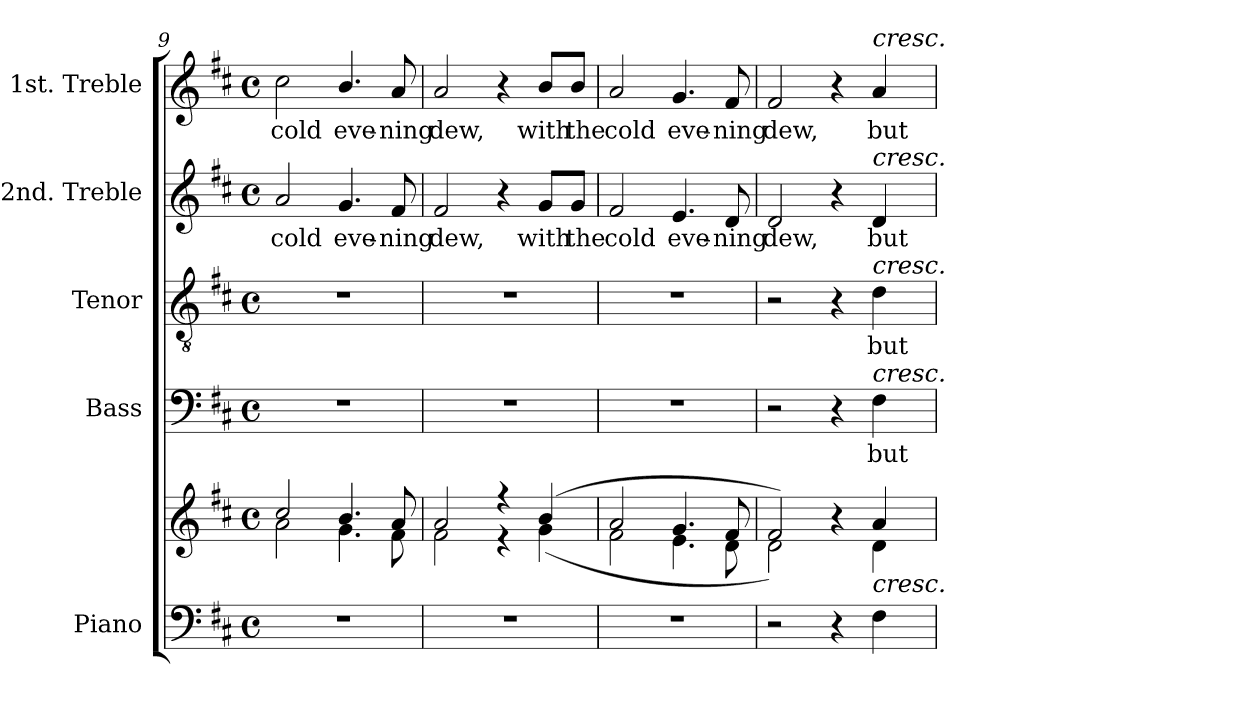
**kern	**kern	**kern	**text	**kern	**text	**kern	**text	**kern	**text
*part5	*part5	*part4	*part4	*part3	*part3	*part2	*part2	*part1	*part1
*staff6	*staff5	*staff4	*staff4	*staff3	*staff3	*staff2	*staff2	*staff1	*staff1
*I"Piano	*	*I"Bass	*	*I"Tenor	*	*I"2nd. Treble	*	*I"1st. Treble	*
*clefF4	*clefG2	*clefF4	*	*clefGv2	*	*clefG2	*	*clefG2	*
*	*	*	*	*ITrd7c12	*	*	*	*	*
*k[f#c#]	*k[f#c#]	*k[f#c#]	*	*k[f#c#]	*	*k[f#c#]	*	*k[f#c#]	*
*D:	*D:	*D:	*	*D:	*	*D:	*	*D:	*
*M4/4	*M4/4	*M4/4	*	*M4/4	*	*M4/4	*	*M4/4	*
*met(c)	*met(c)	*met(c)	*	*met(c)	*	*met(c)	*	*met(c)	*
=9	=9	=9	=9	=9	=9	=9	=9	=9	=9
*	*^	*	*	*	*	*	*	*	*
!	!	!	!	!	!	!	!	!LO:LY:b:color=#000000	!	!
!	!	!	!	!	!	!	!	!	!	!LO:LY:b:color=#000000
1r	2cc#i/	2ai\	1r	.	1r	.	2ai/	cold	2cc#i\	cold
!	!	!	!	!	!	!	!	!LO:LY:b:color=#000000	!	!
!	!	!	!	!	!	!	!	!	!	!LO:LY:b:color=#000000
.	4.bi/	4.gi\	.	.	.	.	4.gi/	eve-	4.bi/	eve-
!	!	!	!	!	!	!	!	!LO:LY:b:color=#000000	!	!
!	!	!	!	!	!	!	!	!	!	!LO:LY:b:color=#000000
.	8ai/	8f#i\	.	.	.	.	8f#i/	-ning	8ai/	-ning
=10	=10	=10	=10	=10	=10	=10	=10	=10	=10	=10
!	!	!	!	!	!	!	!	!LO:LY:b:color=#000000	!	!
!	!	!	!	!	!	!	!	!	!	!LO:LY:b:color=#000000
1r	2ai/	2f#i\	1r	.	1r	.	2f#i/	dew,	2ai/	dew,
.	4r	4r	.	.	.	.	4r	.	4r	.
!	!	!	!	!	!	!	!	!LO:LY:b:color=#000000	!	!
!	!	!	!	!	!	!	!	!	!	!LO:LY:b:color=#000000
.	(4bi/	(4gi\	.	.	.	.	8gi/L	with	8bi/L	with
!	!	!	!	!	!	!	!	!LO:LY:b:color=#000000	!	!
!	!	!	!	!	!	!	!	!	!	!LO:LY:b:color=#000000
.	.	.	.	.	.	.	8gi/J	the	8bi/J	the
!!LO:PB:g=z
=11	=11	=11	=11	=11	=11	=11	=11	=11	=11	=11
!	!	!	!	!	!	!	!	!LO:LY:b:color=#000000	!	!
!	!	!	!	!	!	!	!	!	!	!LO:LY:b:color=#000000
1r	2ai/	2f#i\	1r	.	1r	.	2f#i/	cold	2ai/	cold
!	!	!	!	!	!	!	!	!LO:LY:b:color=#000000	!	!
!	!	!	!	!	!	!	!	!	!	!LO:LY:b:color=#000000
.	4.gi/	4.ei\	.	.	.	.	4.ei/	eve-	4.gi/	eve-
!	!	!	!	!	!	!	!	!LO:LY:b:color=#000000	!	!
!	!	!	!	!	!	!	!	!	!	!LO:LY:b:color=#000000
.	8f#i/	8di\	.	.	.	.	8di/	-ning	8f#i/	-ning
=12	=12	=12	=12	=12	=12	=12	=12	=12	=12	=12
!	!	!	!	!	!	!	!	!LO:LY:b:color=#000000	!	!
!	!	!	!	!	!	!	!	!	!	!LO:LY:b:color=#000000
2r	2f#i/)	2di\)	2r	.	2r	.	2di/	dew,	2f#i/	dew,
4r	4r	4ryy	4r	.	4r	.	4r	.	4r	.
!	!	!	!	!LO:LY:b:color=#000000	!	!	!	!	!	!
!	!	!	!	!	!	!LO:LY:b:color=#000000	!	!	!	!
!	!	!	!	!	!	!	!	!LO:LY:b:color=#000000	!	!
!	!	!	!	!	!	!	!	!	!LO:TX:a:i:t=cresc.	!
!	!	!	!	!	!	!	!LO:TX:i:t=cresc.	!	!	!
!	!	!	!	!	!LO:TX:a:i:t=cresc.	!	!	!	!	!
!	!	!	!LO:TX:a:i:t=cresc.	!	!	!	!	!	!	!
!	!LO:TX:b:i:t=cresc.	!	!	!	!	!	!	!	!	!
!	!	!	!	!	!	!	!	!	!	!LO:LY:b:color=#000000
4F#i\	4ai/	4di\	4F#i\	but	4Di\	but	4di/	but	4ai/	but
*	*v	*v	*	*	*	*	*	*	*	*
=	=	=	=	=	=	=	=	=	=
*-	*-	*-	*-	*-	*-	*-	*-	*-	*-
